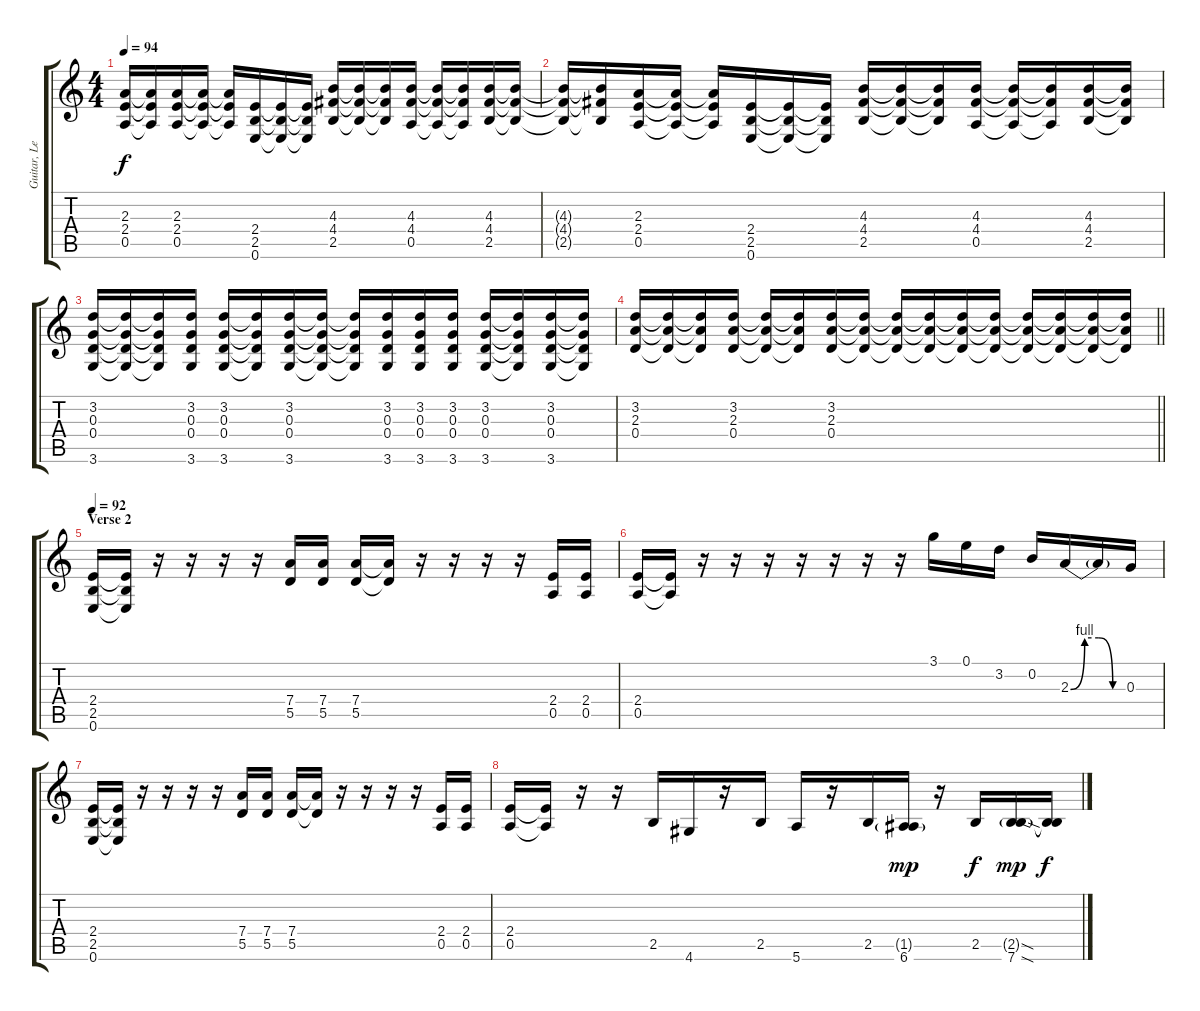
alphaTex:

\track ("Guitar, Lead" "Guitar, Le") {instrument overdrivenguitar}
\staff {score tabs}
\tuning (E4 B3 G3 D3 A2 E2) {hide}
\ts (4 4)
\tempo 94
\clef g2
\ks c
(2.3{t} 2.4{t} 0.5{t}).16{dy f} (2.3{t} 2.4{t} 0.5{t}).16 (2.3 2.4 0.5).16 (2.3{t} 2.4{t} 0.5{t}).16 (2.3{t} 2.4{t} 0.5{t}).16 (2.4 2.5 0.6).16 (2.4{t} 2.5{t} 0.6{t}).16 (2.4{t} 2.5{t} 0.6{t}).16 (4.3 4.4 2.5).16 (4.3{t} 4.4{t} 2.5{t}).16 (4.3{t} 4.4{t} 2.5{t}).16 (4.3 4.4 0.5).16 (4.3{t} 4.4{t} 0.5{t}).16 (4.3{t} 4.4{t} 0.5{t}).16 (4.3 4.4 2.5).16 (4.3{t} 4.4{t} 2.5{t}).16 |
(4.3{t} 4.4{t} 2.5{t}).16 (4.3{t} 4.4{t} 2.5{t}).16 (2.3 2.4 0.5).16 (2.3{t} 2.4{t} 0.5{t}).16 (2.3{t} 2.4{t} 0.5{t}).16 (2.4 2.5 0.6).16 (2.4{t} 2.5{t} 0.6{t}).16 (2.4{t} 2.5{t} 0.6{t}).16 (4.3 4.4 2.5).16 (4.3{t} 4.4{t} 2.5{t}).16 (4.3{t} 4.4{t} 2.5{t}).16 (4.3 4.4 0.5).16 (4.3{t} 4.4{t} 0.5{t}).16 (4.3{t} 4.4{t} 0.5{t}).16 (4.3 4.4 2.5).16 (4.3{t} 4.4{t} 2.5{t}).16 |
(3.2 0.3 0.4 3.6).16 (3.2{t} 0.3{t} 0.4{t} 3.6{t}).16 (3.2{t} 0.3{t} 0.4{t} 3.6{t}).16 (3.2 0.3 0.4 3.6).16 (3.2 0.3 0.4 3.6).16 (3.2{t} 0.3{t} 0.4{t} 3.6{t}).16 (3.2 0.3 0.4 3.6).16 (3.2{t} 0.3{t} 0.4{t} 3.6{t}).16 (3.2{t} 0.3{t} 0.4{t} 3.6{t}).16 (3.2 0.3 0.4 3.6).16 (3.2 0.3 0.4 3.6).16 (3.2 0.3 0.4 3.6).16 (3.2 0.3 0.4 3.6).16 (3.2{t} 0.3{t} 0.4{t} 3.6{t}).16 (3.2 0.3 0.4 3.6).16 (3.2{t} 0.3{t} 0.4{t} 3.6{t}).16 |
\barLineRight lightlight
(3.2 2.3 0.4).16 (3.2{t} 2.3{t} 0.4{t}).16 (3.2{t} 2.3{t} 0.4{t}).16 (3.2 2.3 0.4).16 (3.2{t} 2.3{t} 0.4{t}).16 (3.2{t} 2.3{t} 0.4{t}).16 (3.2 2.3 0.4).16 (3.2{t} 2.3{t} 0.4{t}).16 (3.2{t} 2.3{t} 0.4{t}).16 (3.2{t} 2.3{t} 0.4{t}).16 (3.2{t} 2.3{t} 0.4{t}).16 (3.2{t} 2.3{t} 0.4{t}).16 (3.2{t} 2.3{t} 0.4{t}).16 (3.2{t} 2.3{t} 0.4{t}).16 (3.2{t} 2.3{t} 0.4{t}).16 (3.2{t} 2.3{t} 0.4{t}).16 |
\section ("" "Verse 2")
\tempo 92
(2.4 2.5 0.6).16 (2.4{t} 2.5{t} 0.6{t}).16 r.16 r.16 r.16 r.16 (7.4 5.5).16 (7.4 5.5).16 (7.4 5.5).16 (7.4{t} 5.5{t}).16 r.16 r.16 r.16 r.16 (2.4 0.5).16 (2.4 0.5).16 |
(2.4 0.5).16 (2.4{t} 0.5{t}).16 r.16 r.16 r.16 r.16 r.16 r.16 r.16 3.1.16 0.1.16 3.2.16 0.2.16 2.3{be (custom 0 0 15 4 30 4 45 0 60 0)}.16 2.3{t}.16 0.3.16 |
(2.4 2.5 0.6).16 (2.4{t} 2.5{t} 0.6{t}).16 r.16 r.16 r.16 r.16 (7.4 5.5).16 (7.4 5.5).16 (7.4 5.5).16 (7.4{t} 5.5{t}).16 r.16 r.16 r.16 r.16 (2.4 0.5).16 (2.4 0.5).16 |
(2.4 0.5).16 (2.4{t} 0.5{t}).16 r.16 r.16 2.5.16 4.6.16 r.16 2.5.16 5.6.16 r.16 2.5.16 (1.5{g} 6.6).16{dy mp} r.16 2.5.16{dy f} (2.5{sod g} 7.6{sod}).16{dy mp} (2.5{t} 7.6{t}).16{dy f}
